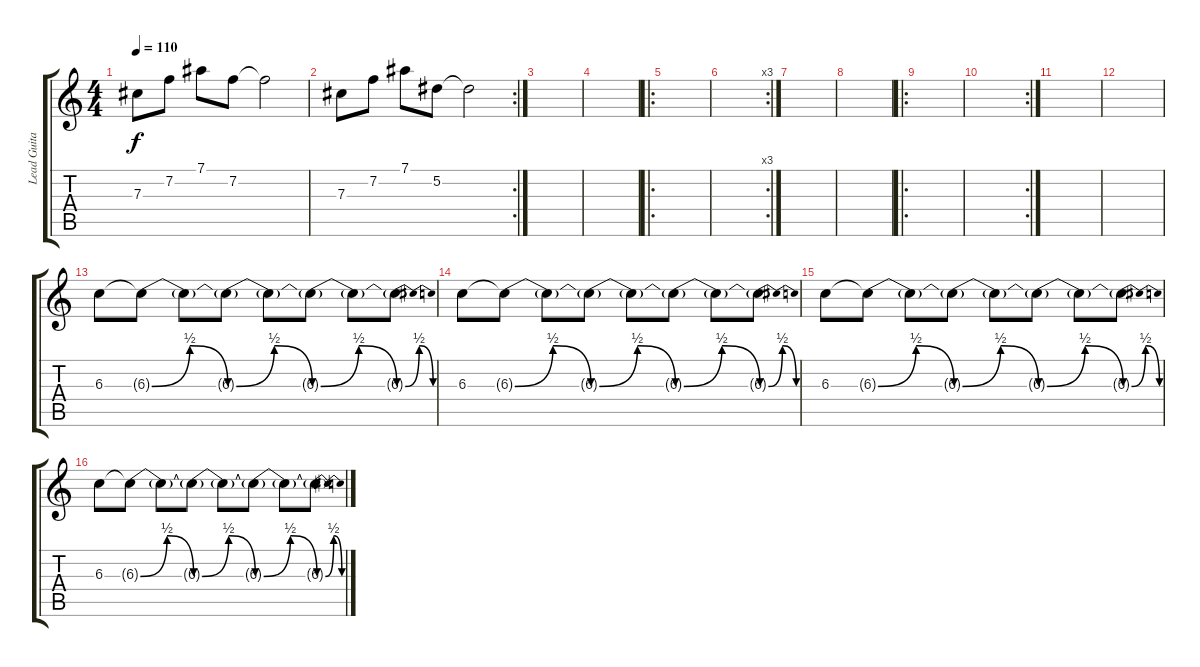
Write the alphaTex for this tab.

\track ("Lead Guitar 1" "Lead Guita") {instrument overdrivenguitar}
\staff {score tabs}
\tuning (Eb4 Bb3 Gb3 Db3 Ab2 Db2) {hide}
\ts (4 4)
\tempo 110
\clef g2
\ks c
7.3.8{dy f} 7.2.8 7.1.8 7.2.8 7.2{t}.2 |
\rc 2
7.3.8 7.2.8 7.1.8 5.2.8 5.2{t}.2 |
|
|
\ro
|
\rc 3
|
|
|
\ro
|
\rc 2
|
|
|
6.3.8 6.3{be (bendrelease 0 0 30 2 30 2 60 0) t}.8 6.3{t}.8 6.3{be (bendrelease 0 0 30 2 30 2 60 0) t}.8 6.3{t}.8 6.3{be (bendrelease 0 0 30 2 30 2 60 0) t}.8 6.3{t}.8 6.3{be (bendrelease 0 0 30 2 30 2 60 0) t}.8 |
6.3.8 6.3{be (bendrelease 0 0 30 2 30 2 60 0) t}.8 6.3{t}.8 6.3{be (bendrelease 0 0 30 2 30 2 60 0) t}.8 6.3{t}.8 6.3{be (bendrelease 0 0 30 2 30 2 60 0) t}.8 6.3{t}.8 6.3{be (bendrelease 0 0 30 2 30 2 60 0) t}.8 |
6.3.8 6.3{be (bendrelease 0 0 30 2 30 2 60 0) t}.8 6.3{t}.8 6.3{be (bendrelease 0 0 30 2 30 2 60 0) t}.8 6.3{t}.8 6.3{be (bendrelease 0 0 30 2 30 2 60 0) t}.8 6.3{t}.8 6.3{be (bendrelease 0 0 30 2 30 2 60 0) t}.8 |
6.3.8 6.3{be (bendrelease 0 0 30 2 30 2 60 0) t}.8 6.3{t}.8 6.3{be (bendrelease 0 0 30 2 30 2 60 0) t}.8 6.3{t}.8 6.3{be (bendrelease 0 0 30 2 30 2 60 0) t}.8 6.3{t}.8 6.3{be (bendrelease 0 0 30 2 30 2 60 0) t}.8
